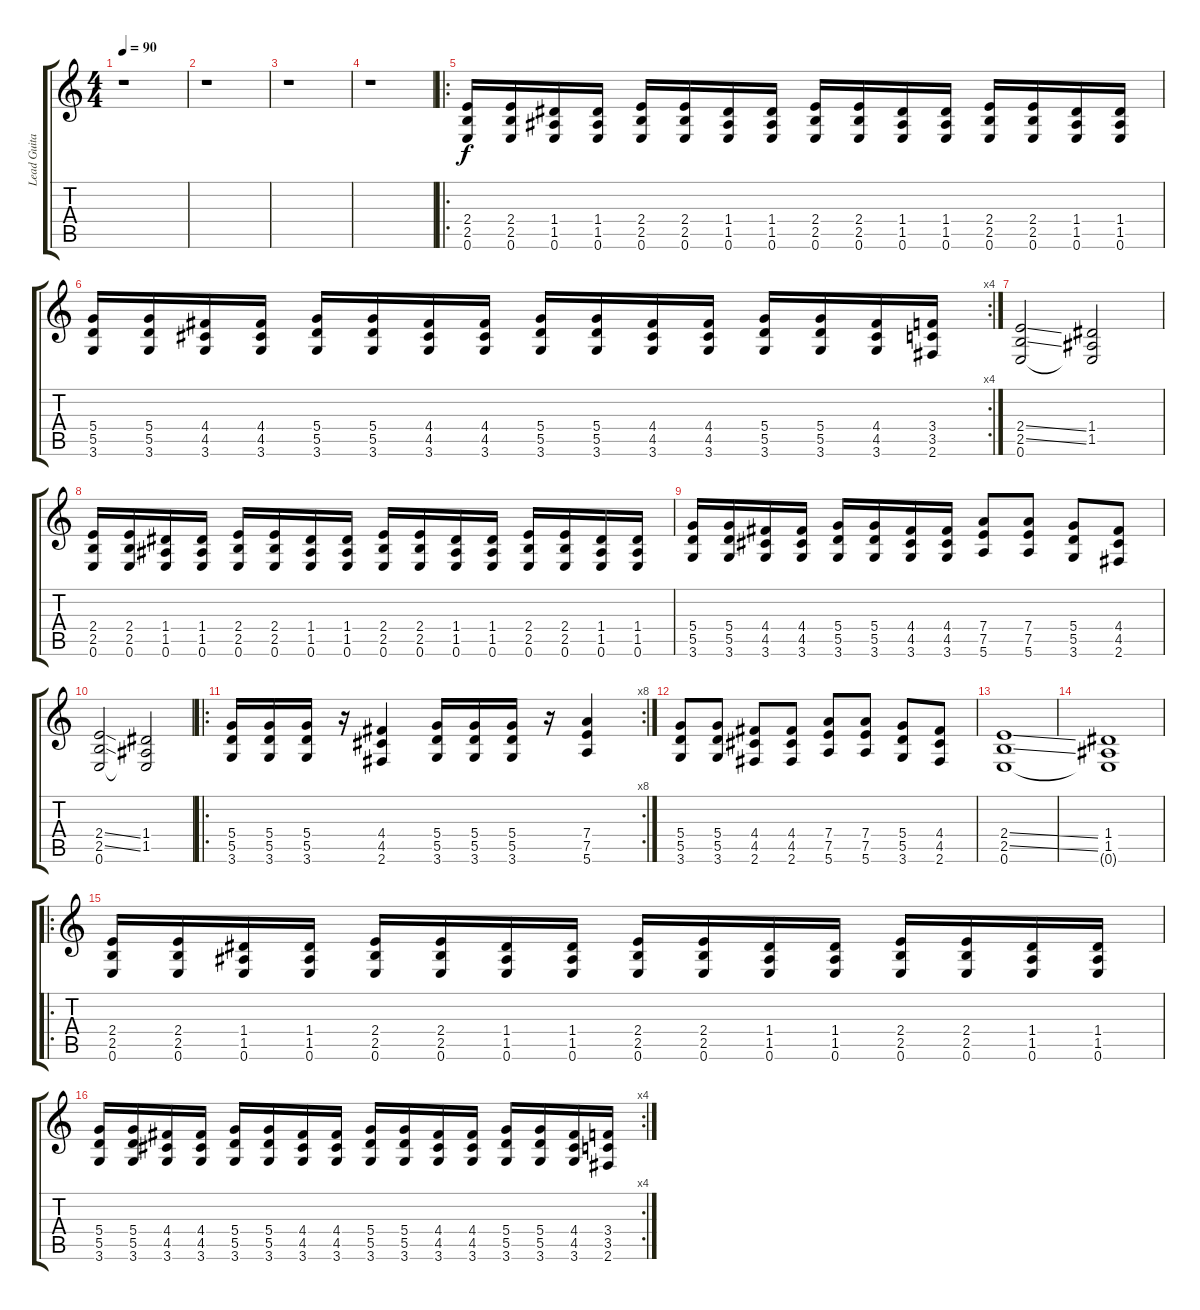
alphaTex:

\track ("Lead Guitar" "Lead Guita") {instrument distortionguitar}
\staff {score tabs}
\tuning (E4 B3 G3 D3 A2 E2) {hide}
\ts (4 4)
\tempo 90
\clef g2
\ks c
r.1{dy f} |
r.1 |
r.1 |
r.1 |
\ro
(2.4 2.5 0.6).16 (2.4 2.5 0.6).16 (1.4 1.5 0.6).16 (1.4 1.5 0.6).16 (2.4 2.5 0.6).16 (2.4 2.5 0.6).16 (1.4 1.5 0.6).16 (1.4 1.5 0.6).16 (2.4 2.5 0.6).16 (2.4 2.5 0.6).16 (1.4 1.5 0.6).16 (1.4 1.5 0.6).16 (2.4 2.5 0.6).16 (2.4 2.5 0.6).16 (1.4 1.5 0.6).16 (1.4 1.5 0.6).16 |
\rc 4
(5.4 5.5 3.6).16 (5.4 5.5 3.6).16 (4.4 4.5 3.6).16 (4.4 4.5 3.6).16 (5.4 5.5 3.6).16 (5.4 5.5 3.6).16 (4.4 4.5 3.6).16 (4.4 4.5 3.6).16 (5.4 5.5 3.6).16 (5.4 5.5 3.6).16 (4.4 4.5 3.6).16 (4.4 4.5 3.6).16 (5.4 5.5 3.6).16 (5.4 5.5 3.6).16 (4.4 4.5 3.6).16 (3.4 3.5 2.6).16 |
(2.4{ss} 2.5{ss} 0.6).2 (1.4 1.5 0.6{t}).2 |
(2.4 2.5 0.6).16 (2.4 2.5 0.6).16 (1.4 1.5 0.6).16 (1.4 1.5 0.6).16 (2.4 2.5 0.6).16 (2.4 2.5 0.6).16 (1.4 1.5 0.6).16 (1.4 1.5 0.6).16 (2.4 2.5 0.6).16 (2.4 2.5 0.6).16 (1.4 1.5 0.6).16 (1.4 1.5 0.6).16 (2.4 2.5 0.6).16 (2.4 2.5 0.6).16 (1.4 1.5 0.6).16 (1.4 1.5 0.6).16 |
(5.4 5.5 3.6).16 (5.4 5.5 3.6).16 (4.4 4.5 3.6).16 (4.4 4.5 3.6).16 (5.4 5.5 3.6).16 (5.4 5.5 3.6).16 (4.4 4.5 3.6).16 (4.4 4.5 3.6).16 (7.4 7.5 5.6).8 (7.4 7.5 5.6).8 (5.4 5.5 3.6).8 (4.4 4.5 2.6).8 |
(2.4{ss} 2.5{ss} 0.6).2 (1.4 1.5 0.6{t}).2 |
\ro
\rc 8
(5.4 5.5 3.6).16 (5.4 5.5 3.6).16 (5.4 5.5 3.6).16 r.16 (4.4 4.5 2.6).4 (5.4 5.5 3.6).16 (5.4 5.5 3.6).16 (5.4 5.5 3.6).16 r.16 (7.4 7.5 5.6).4 |
(5.4 5.5 3.6).8 (5.4 5.5 3.6).8 (4.4 4.5 2.6).8 (4.4 4.5 2.6).8 (7.4 7.5 5.6).8 (7.4 7.5 5.6).8 (5.4 5.5 3.6).8 (4.4 4.5 2.6).8 |
(2.4{ss} 2.5{ss} 0.6).1 |
(1.4 1.5 0.6{t}).1 |
\ro
(2.4 2.5 0.6).16 (2.4 2.5 0.6).16 (1.4 1.5 0.6).16 (1.4 1.5 0.6).16 (2.4 2.5 0.6).16 (2.4 2.5 0.6).16 (1.4 1.5 0.6).16 (1.4 1.5 0.6).16 (2.4 2.5 0.6).16 (2.4 2.5 0.6).16 (1.4 1.5 0.6).16 (1.4 1.5 0.6).16 (2.4 2.5 0.6).16 (2.4 2.5 0.6).16 (1.4 1.5 0.6).16 (1.4 1.5 0.6).16 |
\rc 4
(5.4 5.5 3.6).16 (5.4 5.5 3.6).16 (4.4 4.5 3.6).16 (4.4 4.5 3.6).16 (5.4 5.5 3.6).16 (5.4 5.5 3.6).16 (4.4 4.5 3.6).16 (4.4 4.5 3.6).16 (5.4 5.5 3.6).16 (5.4 5.5 3.6).16 (4.4 4.5 3.6).16 (4.4 4.5 3.6).16 (5.4 5.5 3.6).16 (5.4 5.5 3.6).16 (4.4 4.5 3.6).16 (3.4 3.5 2.6).16
